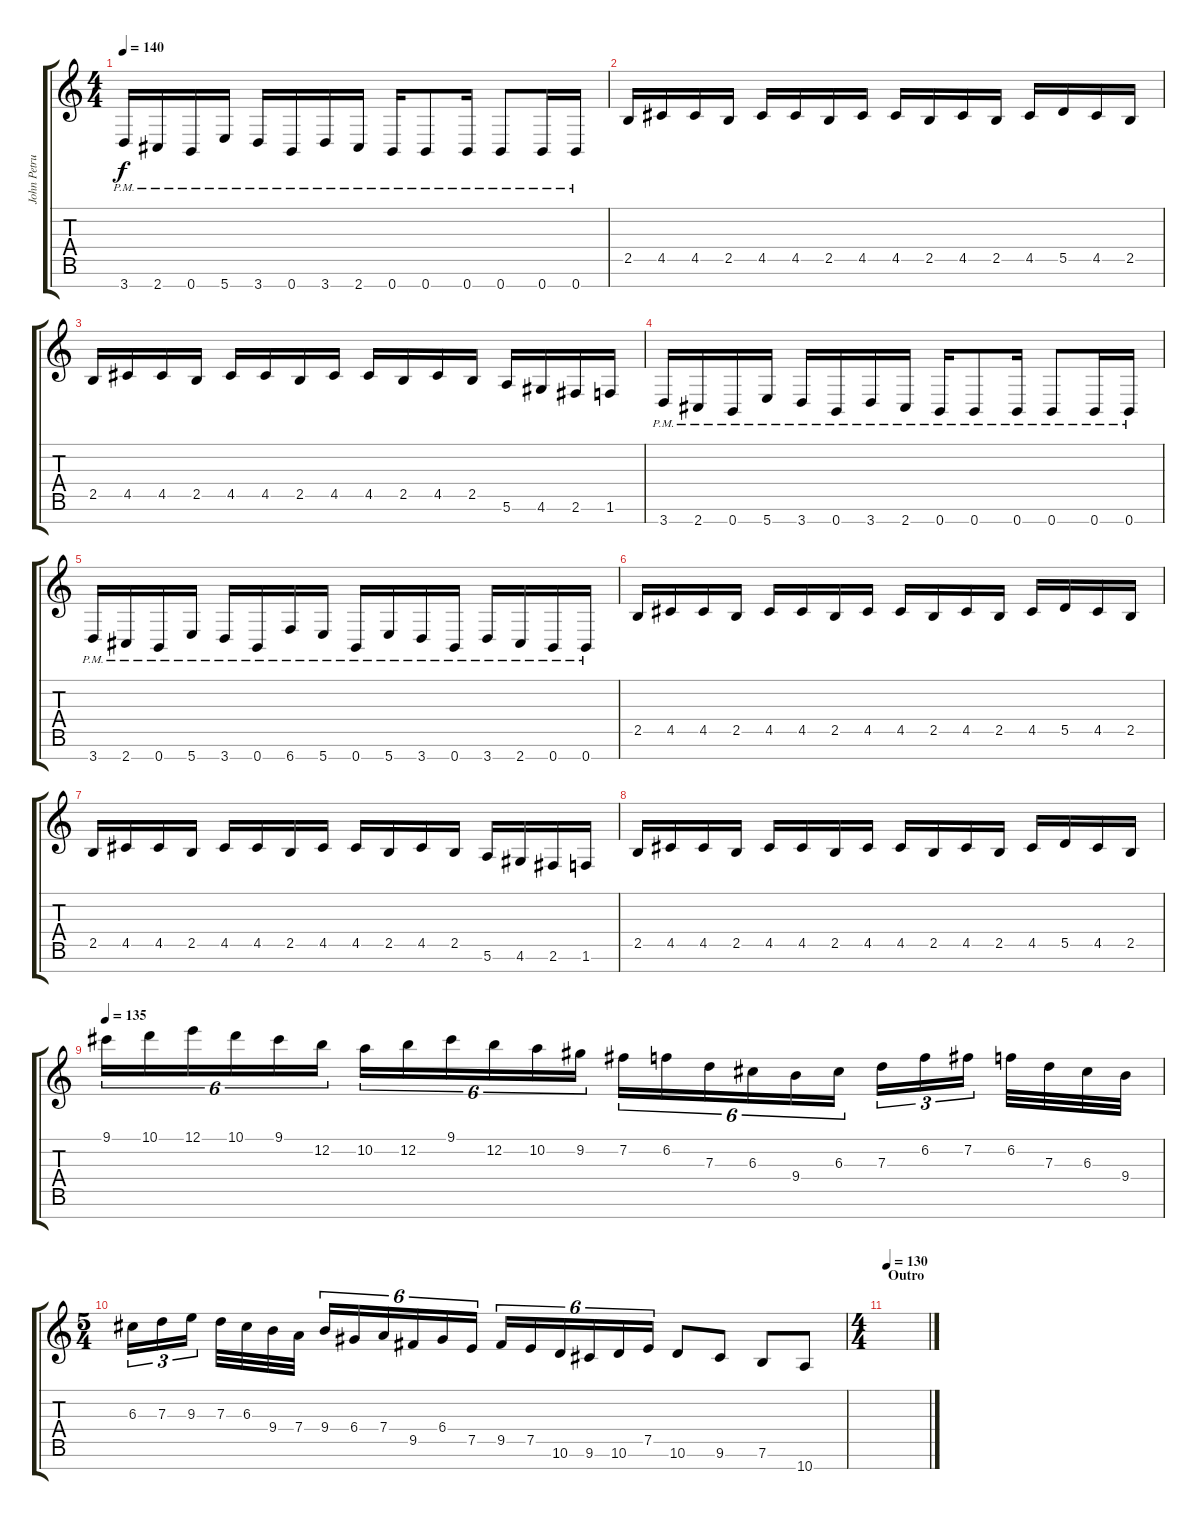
\track ("John Petrucci" "John Petru") {instrument overdrivenguitar}
\staff {score tabs}
\tuning (E4 B3 G3 D3 A2 E2 B1) {hide}
\ts (4 4)
\tempo 140
\clef g2
\ks c
3.7{pm}.16{dy f} 2.7{pm}.16 0.7{pm}.16 5.7{pm}.16 3.7{pm}.16 0.7{pm}.16 3.7{pm}.16 2.7{pm}.16 0.7{pm}.16 0.7{pm}.8 0.7{pm}.16 0.7{pm}.8 0.7{pm}.16 0.7{pm}.16 |
2.5.16 4.5.16 4.5.16 2.5.16 4.5.16 4.5.16 2.5.16 4.5.16 4.5.16 2.5.16 4.5.16 2.5.16 4.5.16 5.5.16 4.5.16 2.5.16 |
2.5.16 4.5.16 4.5.16 2.5.16 4.5.16 4.5.16 2.5.16 4.5.16 4.5.16 2.5.16 4.5.16 2.5.16 5.6.16 4.6.16 2.6.16 1.6.16 |
3.7{pm}.16 2.7{pm}.16 0.7{pm}.16 5.7{pm}.16 3.7{pm}.16 0.7{pm}.16 3.7{pm}.16 2.7{pm}.16 0.7{pm}.16 0.7{pm}.8 0.7{pm}.16 0.7{pm}.8 0.7{pm}.16 0.7{pm}.16 |
3.7{pm}.16 2.7{pm}.16 0.7{pm}.16 5.7{pm}.16 3.7{pm}.16 0.7{pm}.16 6.7{pm}.16 5.7{pm}.16 0.7{pm}.16 5.7{pm}.16 3.7{pm}.16 0.7{pm}.16 3.7{pm}.16 2.7{pm}.16 0.7{pm}.16 0.7{pm}.16 |
2.5.16 4.5.16 4.5.16 2.5.16 4.5.16 4.5.16 2.5.16 4.5.16 4.5.16 2.5.16 4.5.16 2.5.16 4.5.16 5.5.16 4.5.16 2.5.16 |
2.5.16 4.5.16 4.5.16 2.5.16 4.5.16 4.5.16 2.5.16 4.5.16 4.5.16 2.5.16 4.5.16 2.5.16 5.6.16 4.6.16 2.6.16 1.6.16 |
2.5.16 4.5.16 4.5.16 2.5.16 4.5.16 4.5.16 2.5.16 4.5.16 4.5.16 2.5.16 4.5.16 2.5.16 4.5.16 5.5.16 4.5.16 2.5.16 |
\tempo 135
9.1.16{tu (6 4)} 10.1.16{tu (6 4)} 12.1.16{tu (6 4)} 10.1.16{tu (6 4)} 9.1.16{tu (6 4)} 12.2.16{tu (6 4)} 10.2.16{tu (6 4)} 12.2.16{tu (6 4)} 9.1.16{tu (6 4)} 12.2.16{tu (6 4)} 10.2.16{tu (6 4)} 9.2.16{tu (6 4)} 7.2.16{tu (6 4)} 6.2.16{tu (6 4)} 7.3.16{tu (6 4)} 6.3.16{tu (6 4)} 9.4.16{tu (6 4)} 6.3.16{tu (6 4)} 7.3.16{tu (3 2)} 6.2.16{tu (3 2)} 7.2.16{tu (3 2)} 6.2.32 7.3.32 6.3.32 9.4.32 |
\ts (5 4)
6.3.16{tu (3 2)} 7.3.16{tu (3 2)} 9.3.16{tu (3 2)} 7.3.32 6.3.32 9.4.32 7.4.32 9.4.16{tu (6 4)} 6.4.16{tu (6 4)} 7.4.16{tu (6 4)} 9.5.16{tu (6 4)} 6.4.16{tu (6 4)} 7.5.16{tu (6 4)} 9.5.16{tu (6 4)} 7.5.16{tu (6 4)} 10.6.16{tu (6 4)} 9.6.16{tu (6 4)} 10.6.16{tu (6 4)} 7.5.16{tu (6 4)} 10.6.8 9.6.8 7.6.8 10.7.8 |
\ts (4 4)
\section ("" "Outro")
\tempo 130
